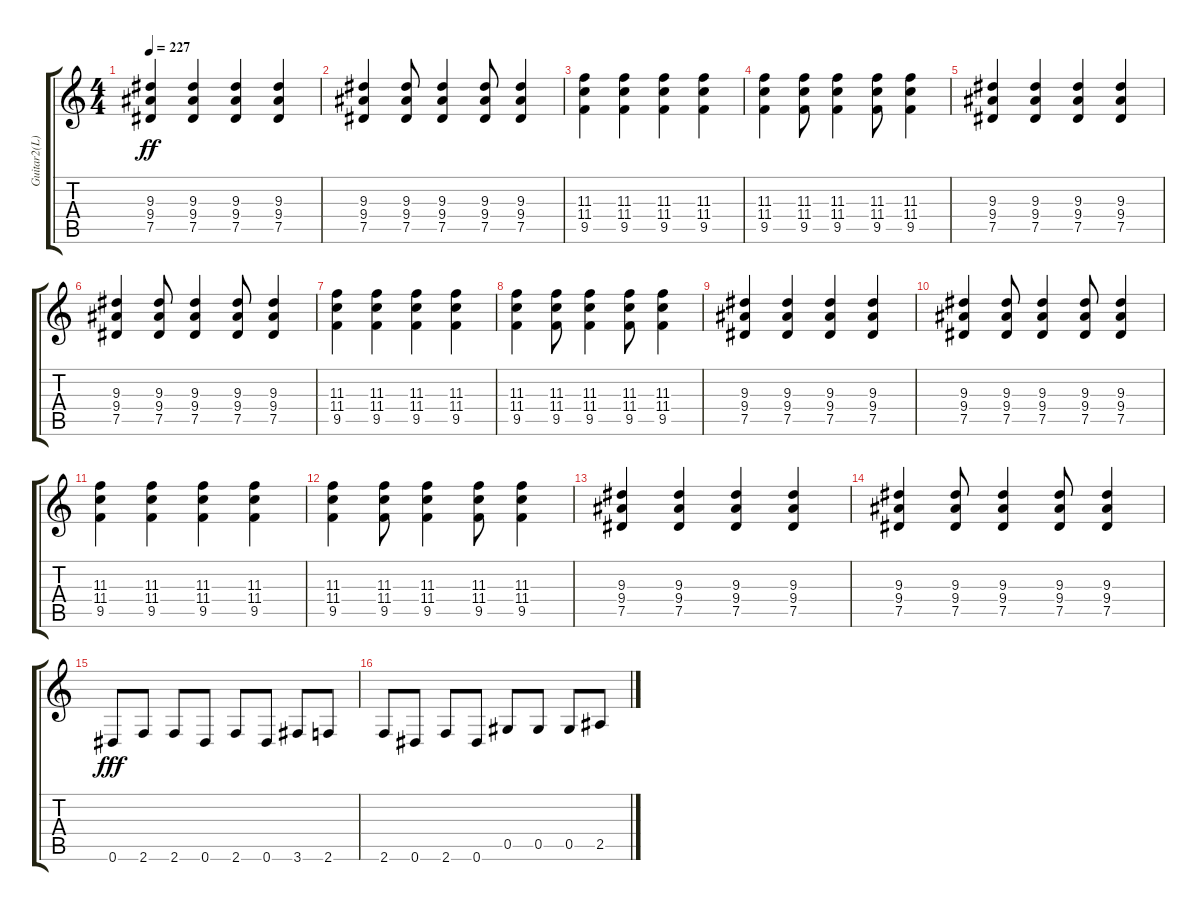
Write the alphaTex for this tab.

\track ("Guitar2(L)" "Guitar2(L)") {instrument distortionguitar}
\staff {score tabs}
\tuning (Eb4 Bb3 Gb3 Db3 Ab2 Eb2) {hide}
\ts (4 4)
\tempo 227
\clef g2
\ks c
(9.3 9.4 7.5).4{dy ff} (9.3 9.4 7.5).4 (9.3 9.4 7.5).4 (9.3 9.4 7.5).4 |
(9.3 9.4 7.5).4 (9.3 9.4 7.5).8 (9.3 9.4 7.5).4 (9.3 9.4 7.5).8 (9.3 9.4 7.5).4 |
(11.3 11.4 9.5).4 (11.3 11.4 9.5).4 (11.3 11.4 9.5).4 (11.3 11.4 9.5).4 |
(11.3 11.4 9.5).4 (11.3 11.4 9.5).8 (11.3 11.4 9.5).4 (11.3 11.4 9.5).8 (11.3 11.4 9.5).4 |
(9.3 9.4 7.5).4 (9.3 9.4 7.5).4 (9.3 9.4 7.5).4 (9.3 9.4 7.5).4 |
(9.3 9.4 7.5).4 (9.3 9.4 7.5).8 (9.3 9.4 7.5).4 (9.3 9.4 7.5).8 (9.3 9.4 7.5).4 |
(11.3 11.4 9.5).4 (11.3 11.4 9.5).4 (11.3 11.4 9.5).4 (11.3 11.4 9.5).4 |
(11.3 11.4 9.5).4 (11.3 11.4 9.5).8 (11.3 11.4 9.5).4 (11.3 11.4 9.5).8 (11.3 11.4 9.5).4 |
(9.3 9.4 7.5).4 (9.3 9.4 7.5).4 (9.3 9.4 7.5).4 (9.3 9.4 7.5).4 |
(9.3 9.4 7.5).4 (9.3 9.4 7.5).8 (9.3 9.4 7.5).4 (9.3 9.4 7.5).8 (9.3 9.4 7.5).4 |
(11.3 11.4 9.5).4 (11.3 11.4 9.5).4 (11.3 11.4 9.5).4 (11.3 11.4 9.5).4 |
(11.3 11.4 9.5).4 (11.3 11.4 9.5).8 (11.3 11.4 9.5).4 (11.3 11.4 9.5).8 (11.3 11.4 9.5).4 |
(9.3 9.4 7.5).4 (9.3 9.4 7.5).4 (9.3 9.4 7.5).4 (9.3 9.4 7.5).4 |
(9.3 9.4 7.5).4 (9.3 9.4 7.5).8 (9.3 9.4 7.5).4 (9.3 9.4 7.5).8 (9.3 9.4 7.5).4 |
0.6.8{dy fff} 2.6.8 2.6.8 0.6.8 2.6.8 0.6.8 3.6.8 2.6.8 |
2.6.8 0.6.8 2.6.8 0.6.8 0.5.8 0.5.8 0.5.8 2.5.8
